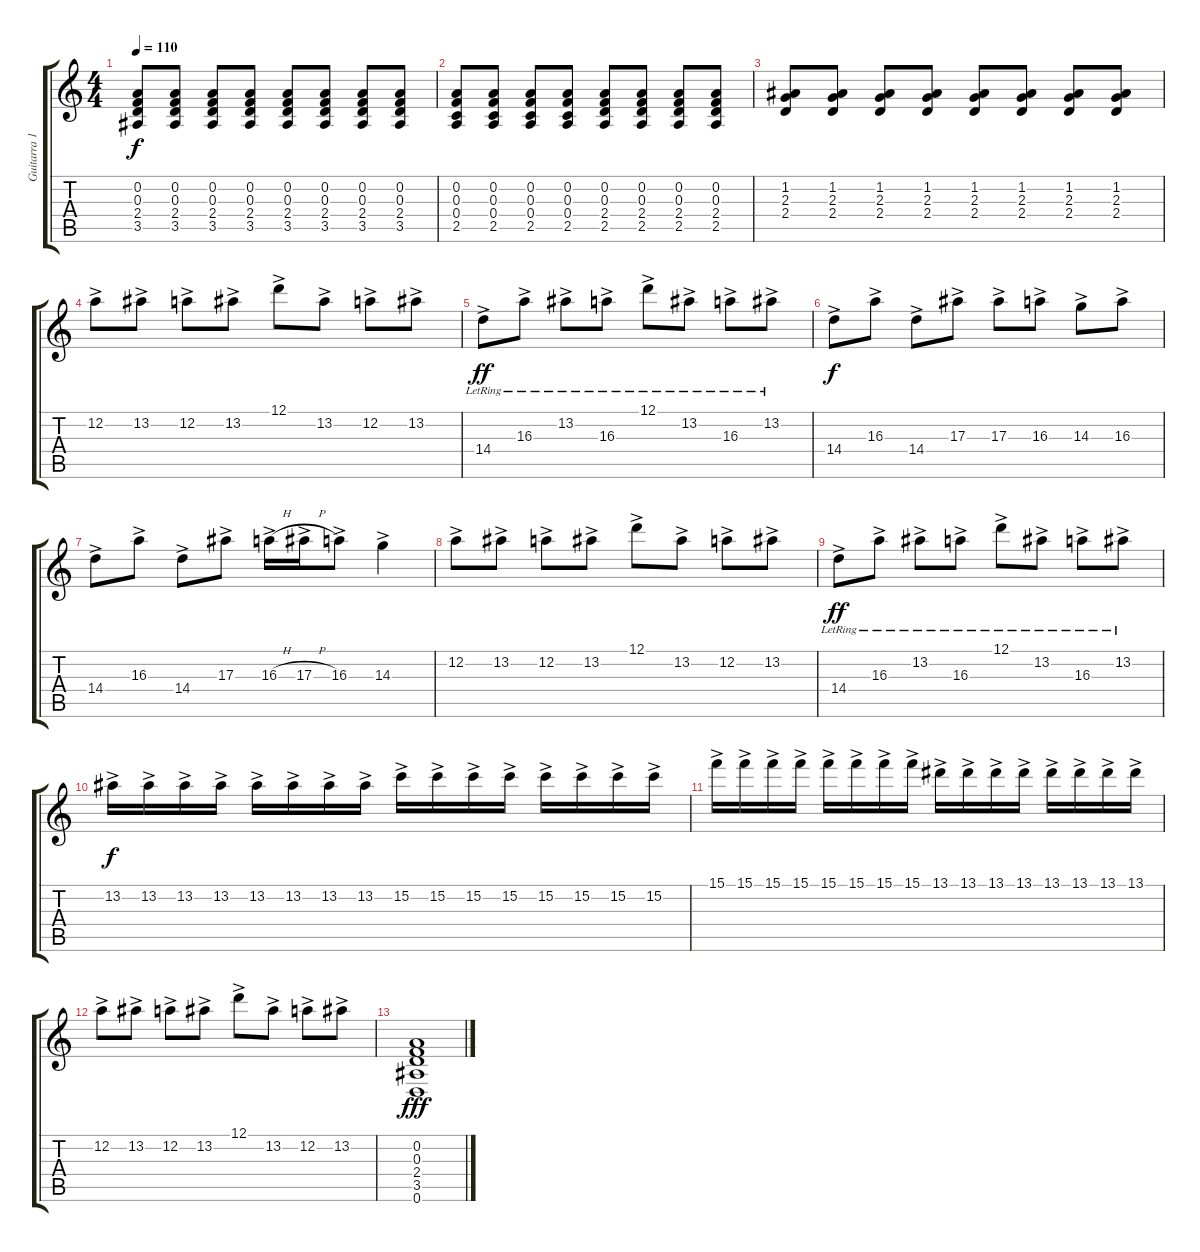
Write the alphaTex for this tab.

\track ("Guitarra 1" "Guitarra 1") {instrument distortionguitar}
\staff {score tabs}
\tuning (D4 A3 F3 C3 G2 D2) {hide}
\ts (4 4)
\tempo 110
\clef g2
\ks c
(0.2 0.3 2.4 3.5).8{dy f} (0.2 0.3 2.4 3.5).8 (0.2 0.3 2.4 3.5).8 (0.2 0.3 2.4 3.5).8 (0.2 0.3 2.4 3.5).8 (0.2 0.3 2.4 3.5).8 (0.2 0.3 2.4 3.5).8 (0.2 0.3 2.4 3.5).8 |
(0.2 0.3 0.4 2.5).8 (0.2 0.3 0.4 2.5).8 (0.2 0.3 0.4 2.5).8 (0.2 0.3 0.4 2.5).8 (0.2 0.3 2.4 2.5).8 (0.2 0.3 2.4 2.5).8 (0.2 0.3 2.4 2.5).8 (0.2 0.3 2.4 2.5).8 |
(1.2 2.3 2.4).8 (1.2 2.3 2.4).8 (1.2 2.3 2.4).8 (1.2 2.3 2.4).8 (1.2 2.3 2.4).8 (1.2 2.3 2.4).8 (1.2 2.3 2.4).8 (1.2 2.3 2.4).8 |
12.2{ac}.8 13.2{ac}.8 12.2{ac}.8 13.2{ac}.8 12.1{ac}.8 13.2{ac}.8 12.2{ac}.8 13.2{ac}.8 |
14.4{ac lr}.8{dy ff} 16.3{ac lr}.8 13.2{ac lr}.8 16.3{ac lr}.8 12.1{ac lr}.8 13.2{ac lr}.8 16.3{ac lr}.8 13.2{ac lr}.8 |
14.4{ac}.8{dy f} 16.3{ac}.8 14.4{ac}.8 17.3{ac}.8 17.3{ac}.8 16.3{ac}.8 14.3{ac}.8 16.3{ac}.8 |
14.4{ac}.8 16.3{ac}.8 14.4{ac}.8 17.3{ac}.8 16.3{h ac}.16 17.3{h ac}.16 16.3{ac}.8 14.3{ac}.4 |
12.2{ac}.8 13.2{ac}.8 12.2{ac}.8 13.2{ac}.8 12.1{ac}.8 13.2{ac}.8 12.2{ac}.8 13.2{ac}.8 |
14.4{ac lr}.8{dy ff} 16.3{ac lr}.8 13.2{ac lr}.8 16.3{ac lr}.8 12.1{ac lr}.8 13.2{ac lr}.8 16.3{ac lr}.8 13.2{ac lr}.8 |
13.2{ac}.16{dy f} 13.2{ac}.16 13.2{ac}.16 13.2{ac}.16 13.2{ac}.16 13.2{ac}.16 13.2{ac}.16 13.2{ac}.16 15.2{ac}.16 15.2{ac}.16 15.2{ac}.16 15.2{ac}.16 15.2{ac}.16 15.2{ac}.16 15.2{ac}.16 15.2{ac}.16 |
15.1{ac}.16 15.1{ac}.16 15.1{ac}.16 15.1{ac}.16 15.1{ac}.16 15.1{ac}.16 15.1{ac}.16 15.1{ac}.16 13.1{ac}.16 13.1{ac}.16 13.1{ac}.16 13.1{ac}.16 13.1{ac}.16 13.1{ac}.16 13.1{ac}.16 13.1{ac}.16 |
12.2{ac}.8 13.2{ac}.8 12.2{ac}.8 13.2{ac}.8 12.1{ac}.8 13.2{ac}.8 12.2{ac}.8 13.2{ac}.8 |
(0.2 0.3 2.4 3.5 0.6).1{dy fff}
